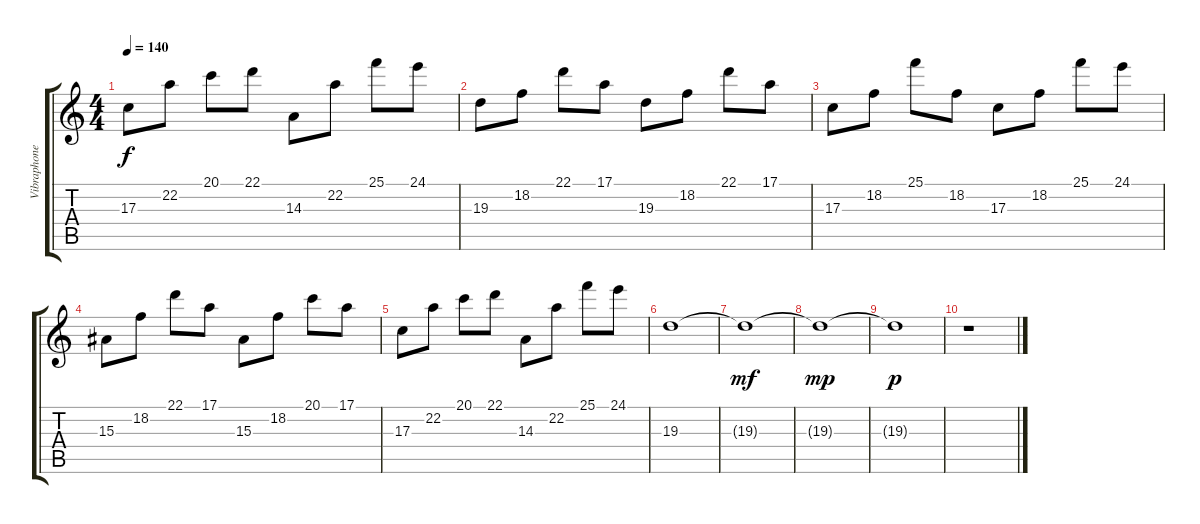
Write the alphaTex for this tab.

\track ("Vibraphone" "Vibraphone") {instrument vibraphone}
\staff {score tabs}
\tuning (E4 B3 G3 D3 A2 D2) {hide}
\ts (4 4)
\tempo 140
\clef g2
\ks c
17.3.8{dy f} 22.2.8 20.1.8 22.1.8 14.3.8 22.2.8 25.1.8 24.1.8 |
19.3.8 18.2.8 22.1.8 17.1.8 19.3.8 18.2.8 22.1.8 17.1.8 |
17.3.8 18.2.8 25.1.8 18.2.8 17.3.8 18.2.8 25.1.8 24.1.8 |
15.3.8 18.2.8 22.1.8 17.1.8 15.3.8 18.2.8 20.1.8 17.1.8 |
17.3.8 22.2.8 20.1.8 22.1.8 14.3.8 22.2.8 25.1.8 24.1.8 |
19.3.1 |
19.3{t}.1{dy mf} |
19.3{t}.1{dy mp} |
19.3{t}.1{dy p} |
r.1
